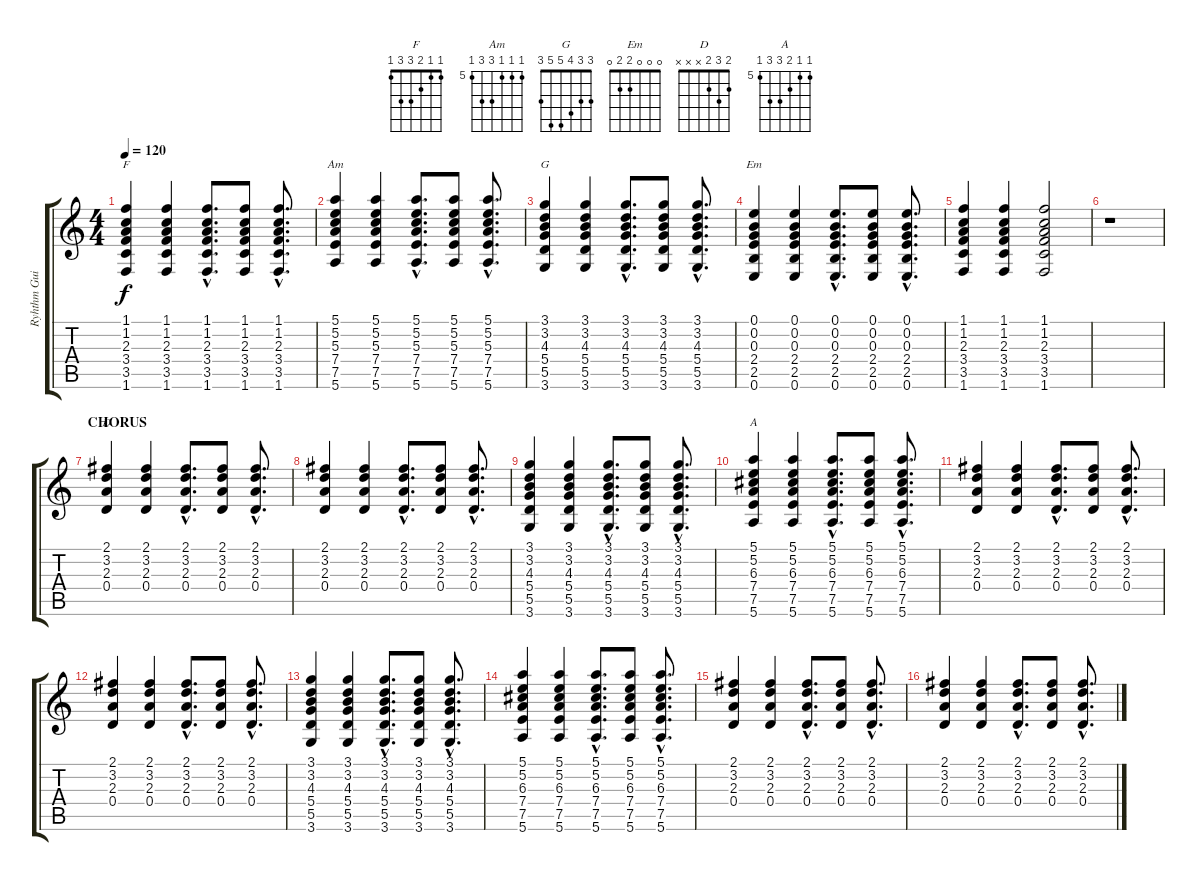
\track ("Ryhthm Guitar" "Ryhthm Gui") {instrument acousticguitarnylon}
\staff {score tabs}
\tuning (E4 B3 G3 D3 A2 E2) {hide}
\chord ("F" 1 1 2 3 3 1)
\chord ("Am" 5 5 5 7 7 5) {firstfret 5}
\chord ("G" 3 3 4 5 5 3)
\chord ("Em" 0 0 0 2 2 0)
\chord ("D" 2 3 2 x x x)
\chord ("A" 5 5 6 7 7 5) {firstfret 5}
\ts (4 4)
\tempo 120
\clef g2
\ks c
(1.1 1.2 2.3 3.4 3.5 1.6).4{ch "F" dy f} (1.1 1.2 2.3 3.4 3.5 1.6).4 (1.1{hac} 1.2{hac} 2.3{hac} 3.4{hac} 3.5{hac} 1.6{hac}).8{d} (1.1 1.2 2.3 3.4 3.5 1.6).8 (1.1{hac} 1.2{hac} 2.3{hac} 3.4{hac} 3.5{hac} 1.6{hac}).8{d} |
(5.1 5.2 5.3 7.4 7.5 5.6).4{ch "Am"} (5.1 5.2 5.3 7.4 7.5 5.6).4 (5.1{hac} 5.2{hac} 5.3{hac} 7.4{hac} 7.5{hac} 5.6{hac}).8{d} (5.1 5.2 5.3 7.4 7.5 5.6).8 (5.1{hac} 5.2{hac} 5.3{hac} 7.4{hac} 7.5{hac} 5.6{hac}).8{d} |
(3.1 3.2 4.3 5.4 5.5 3.6).4{ch "G"} (3.1 3.2 4.3 5.4 5.5 3.6).4 (3.1{hac} 3.2{hac} 4.3{hac} 5.4{hac} 5.5{hac} 3.6{hac}).8{d} (3.1 3.2 4.3 5.4 5.5 3.6).8 (3.1{hac} 3.2{hac} 4.3{hac} 5.4{hac} 5.5{hac} 3.6{hac}).8{d} |
(0.1 0.2 0.3 2.4 2.5 0.6).4{ch "Em"} (0.1 0.2 0.3 2.4 2.5 0.6).4 (0.1{hac} 0.2{hac} 0.3{hac} 2.4{hac} 2.5{hac} 0.6{hac}).8{d} (0.1 0.2 0.3 2.4 2.5 0.6).8 (0.1{hac} 0.2{hac} 0.3{hac} 2.4{hac} 2.5{hac} 0.6{hac}).8{d} |
(1.1 1.2 2.3 3.4 3.5 1.6).4 (1.1 1.2 2.3 3.4 3.5 1.6).4 (1.1 1.2 2.3 3.4 3.5 1.6).2 |
r.1 |
\section ("" "CHORUS")
(2.1 3.2 2.3 0.4).4{ch "D"} (2.1 3.2 2.3 0.4).4 (2.1{hac} 3.2{hac} 2.3{hac} 0.4{hac}).8{d} (2.1 3.2 2.3 0.4).8 (2.1{hac} 3.2{hac} 2.3{hac} 0.4{hac}).8{d} |
(2.1 3.2 2.3 0.4).4 (2.1 3.2 2.3 0.4).4 (2.1{hac} 3.2{hac} 2.3{hac} 0.4{hac}).8{d} (2.1 3.2 2.3 0.4).8 (2.1{hac} 3.2{hac} 2.3{hac} 0.4{hac}).8{d} |
(3.1 3.2 4.3 5.4 5.5 3.6).4 (3.1 3.2 4.3 5.4 5.5 3.6).4 (3.1{hac} 3.2{hac} 4.3{hac} 5.4{hac} 5.5{hac} 3.6{hac}).8{d} (3.1 3.2 4.3 5.4 5.5 3.6).8 (3.1{hac} 3.2{hac} 4.3{hac} 5.4{hac} 5.5{hac} 3.6{hac}).8{d} |
(5.1 5.2 6.3 7.4 7.5 5.6).4{ch "A"} (5.1 5.2 6.3 7.4 7.5 5.6).4 (5.1{hac} 5.2{hac} 6.3{hac} 7.4{hac} 7.5{hac} 5.6{hac}).8{d} (5.1 5.2 6.3 7.4 7.5 5.6).8 (5.1{hac} 5.2{hac} 6.3{hac} 7.4{hac} 7.5{hac} 5.6{hac}).8{d} |
(2.1 3.2 2.3 0.4).4 (2.1 3.2 2.3 0.4).4 (2.1{hac} 3.2{hac} 2.3{hac} 0.4{hac}).8{d} (2.1 3.2 2.3 0.4).8 (2.1{hac} 3.2{hac} 2.3{hac} 0.4{hac}).8{d} |
(2.1 3.2 2.3 0.4).4 (2.1 3.2 2.3 0.4).4 (2.1{hac} 3.2{hac} 2.3{hac} 0.4{hac}).8{d} (2.1 3.2 2.3 0.4).8 (2.1{hac} 3.2{hac} 2.3{hac} 0.4{hac}).8{d} |
(3.1 3.2 4.3 5.4 5.5 3.6).4 (3.1 3.2 4.3 5.4 5.5 3.6).4 (3.1{hac} 3.2{hac} 4.3{hac} 5.4{hac} 5.5{hac} 3.6{hac}).8{d} (3.1 3.2 4.3 5.4 5.5 3.6).8 (3.1{hac} 3.2{hac} 4.3{hac} 5.4{hac} 5.5{hac} 3.6{hac}).8{d} |
(5.1 5.2 6.3 7.4 7.5 5.6).4 (5.1 5.2 6.3 7.4 7.5 5.6).4 (5.1{hac} 5.2{hac} 6.3{hac} 7.4{hac} 7.5{hac} 5.6{hac}).8{d} (5.1 5.2 6.3 7.4 7.5 5.6).8 (5.1{hac} 5.2{hac} 6.3{hac} 7.4{hac} 7.5{hac} 5.6{hac}).8{d} |
(2.1 3.2 2.3 0.4).4 (2.1 3.2 2.3 0.4).4 (2.1{hac} 3.2{hac} 2.3{hac} 0.4{hac}).8{d} (2.1 3.2 2.3 0.4).8 (2.1{hac} 3.2{hac} 2.3{hac} 0.4{hac}).8{d} |
(2.1 3.2 2.3 0.4).4 (2.1 3.2 2.3 0.4).4 (2.1{hac} 3.2{hac} 2.3{hac} 0.4{hac}).8{d} (2.1 3.2 2.3 0.4).8 (2.1{hac} 3.2{hac} 2.3{hac} 0.4{hac}).8{d}
